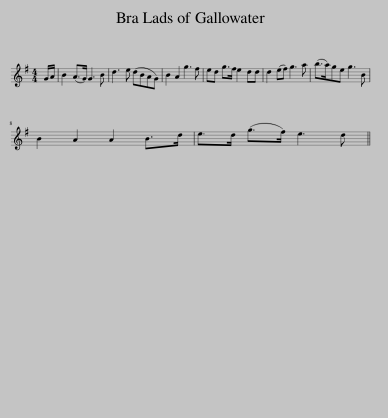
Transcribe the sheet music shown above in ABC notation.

X:1
L:1/8
M:4/4
I:linebreak $
K:G
V:1 treble
V:1
 G/A/ | B2 (A>G) G3 B | d3 e (dBAG) | B2 A2 g3 f | ed g>f e2 dd | %5
 d2 (ef) g3 a | (b>a)ge g3 B |$ B2 A2 A2 B>d | e>d (g>f) e3 d || %9
